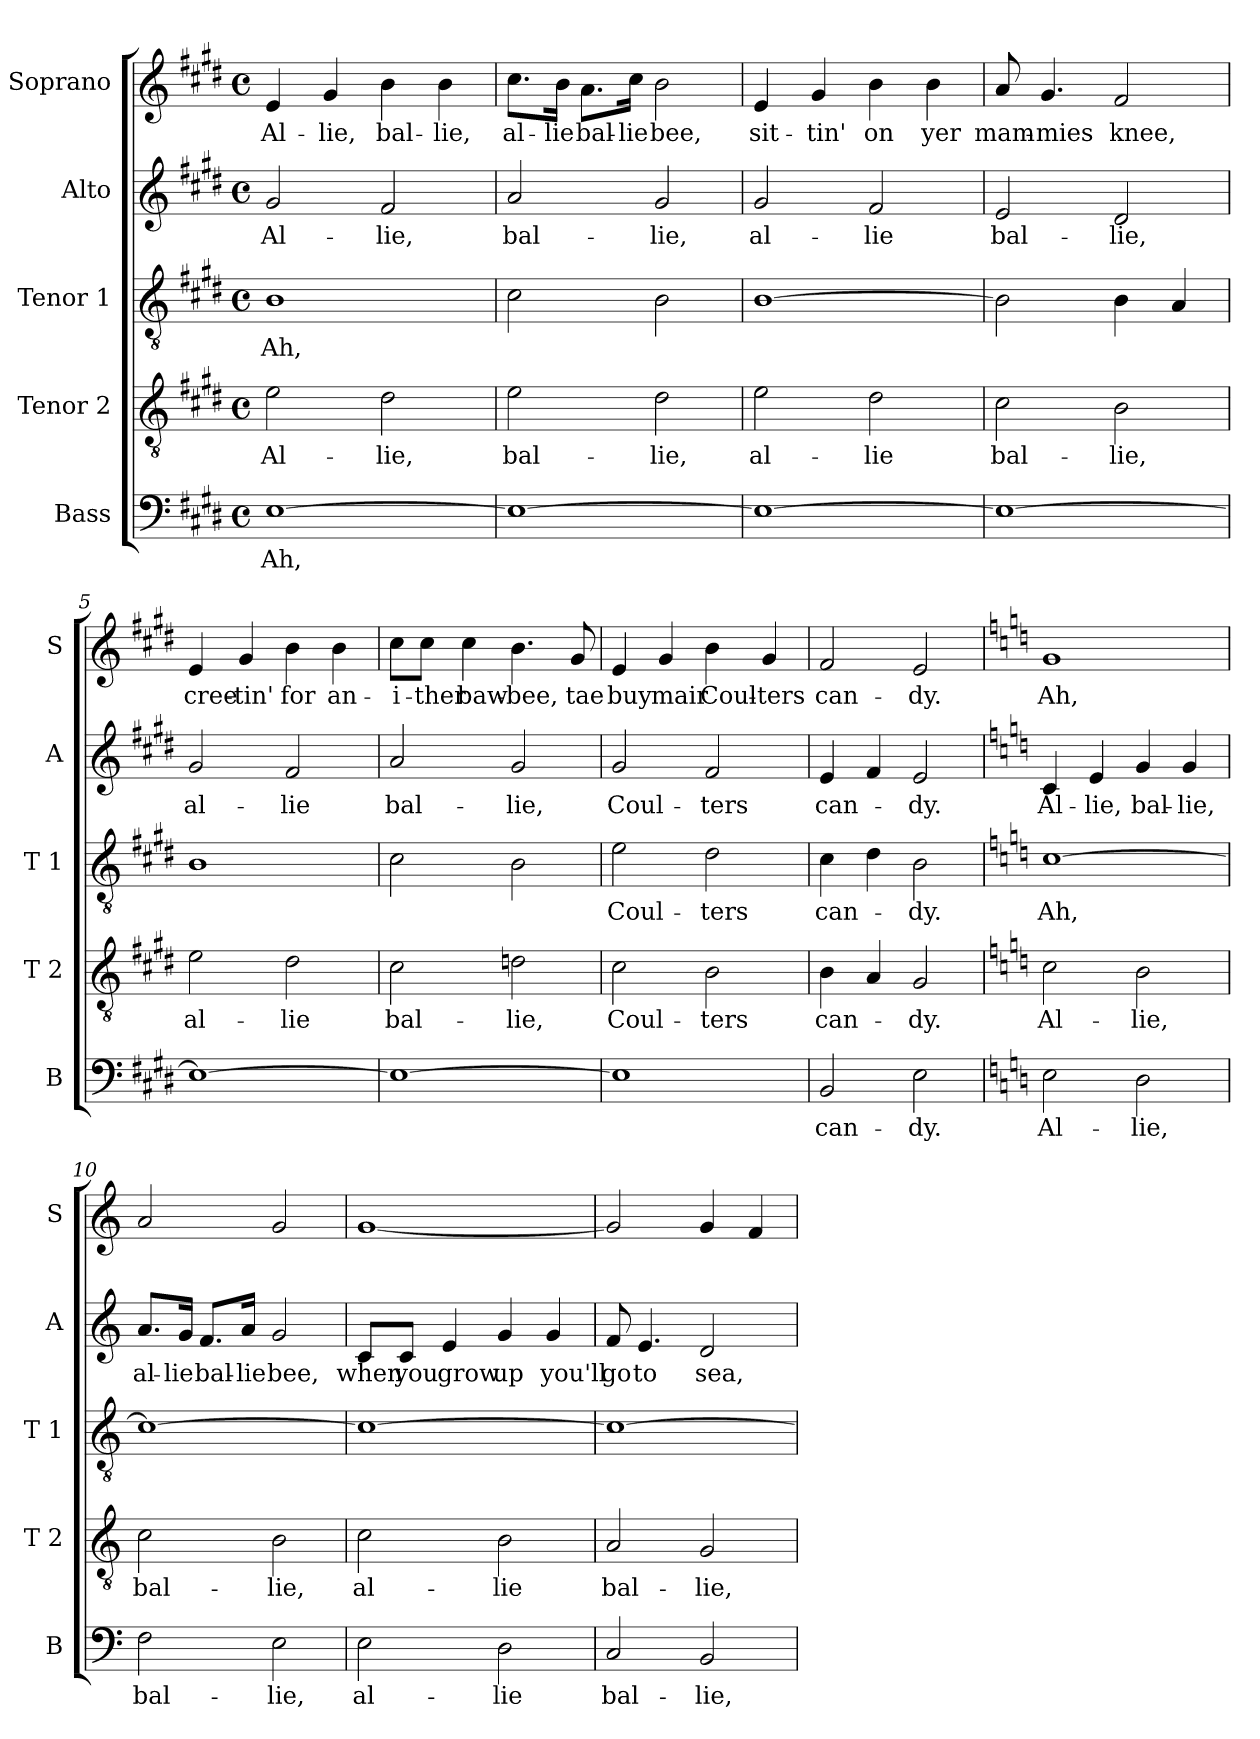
**kern	**text	**kern	**text	**kern	**text	**kern	**text	**kern	**text
*part5	*part5	*part4	*part4	*part3	*part3	*part2	*part2	*part1	*part1
*staff5	*staff5	*staff4	*staff4	*staff3	*staff3	*staff2	*staff2	*staff1	*staff1
*I"Bass	*	*I"Tenor 2	*	*I"Tenor 1	*	*I"Alto	*	*I"Soprano	*
*I'B	*	*I'T 2	*	*I'T 1	*	*I'A	*	*I'S	*
*clefF4	*	*clefGv2	*	*clefGv2	*	*clefG2	*	*clefG2	*
*k[f#c#g#d#]	*	*k[f#c#g#d#]	*	*k[f#c#g#d#]	*	*k[f#c#g#d#]	*	*k[f#c#g#d#]	*
*E:	*	*E:	*	*E:	*	*E:	*	*E:	*
*M4/4	*	*M4/4	*	*M4/4	*	*M4/4	*	*M4/4	*
*met(c)	*	*met(c)	*	*met(c)	*	*met(c)	*	*met(c)	*
=1	=1	=1	=1	=1	=1	=1	=1	=1	=1
!	!LO:LY:b	!	!LO:LY:b	!	!LO:LY:b	!	!LO:LY:b	!	!LO:LY:b
[1E	Ah,	2e\	Al-	1B	Ah,	2g#/	Al-	4e/	Al-
!	!	!	!	!	!	!	!	!	!LO:LY:b
.	.	.	.	.	.	.	.	4g#/	-lie,
!	!	!	!LO:LY:b	!	!	!	!LO:LY:b	!	!LO:LY:b
.	.	2d#\	-lie,	.	.	2f#/	-lie,	4b\	bal-
!	!	!	!	!	!	!	!	!	!LO:LY:b
.	.	.	.	.	.	.	.	4b\	-lie,
=2	=2	=2	=2	=2	=2	=2	=2	=2	=2
!	!	!	!LO:LY:b	!	!	!	!LO:LY:b	!	!LO:LY:b
1E_	.	2e\	bal-	2c#\	.	2a/	bal-	8.cc#\L	al-
!	!	!	!	!	!	!	!	!	!LO:LY:b
.	.	.	.	.	.	.	.	16b\Jk	-lie
!	!	!	!	!	!	!	!	!	!LO:LY:b
.	.	.	.	.	.	.	.	8.a\L	bal-
!	!	!	!	!	!	!	!	!	!LO:LY:b
.	.	.	.	.	.	.	.	16cc#\Jk	-lie
!	!	!	!LO:LY:b	!	!	!	!LO:LY:b	!	!LO:LY:b
.	.	2d#\	-lie,	2B\	.	2g#/	-lie,	2b\	bee,
=3	=3	=3	=3	=3	=3	=3	=3	=3	=3
!	!	!	!LO:LY:b	!	!	!	!LO:LY:b	!	!LO:LY:b
1E_	.	2e\	al-	[1B	.	2g#/	al-	4e/	sit-
!	!	!	!	!	!	!	!	!	!LO:LY:b
.	.	.	.	.	.	.	.	4g#/	-tin'
!	!	!	!LO:LY:b	!	!	!	!LO:LY:b	!	!LO:LY:b
.	.	2d#\	-lie	.	.	2f#/	-lie	4b\	on
!	!	!	!	!	!	!	!	!	!LO:LY:b
.	.	.	.	.	.	.	.	4b\	yer
=4	=4	=4	=4	=4	=4	=4	=4	=4	=4
!	!	!	!LO:LY:b	!	!	!	!LO:LY:b	!	!LO:LY:b
1E_	.	2c#\	bal-	2B\]	.	2e/	bal-	8a/	mam-
!	!	!	!	!	!	!	!	!	!LO:LY:b
.	.	.	.	.	.	.	.	4.g#/	-mies
!	!	!	!LO:LY:b	!	!	!	!LO:LY:b	!	!LO:LY:b
.	.	2B\	-lie,	4B\	.	2d#/	-lie,	2f#/	knee,
.	.	.	.	4A/	.	.	.	.	.
!!LO:LB:g=z
=5	=5	=5	=5	=5	=5	=5	=5	=5	=5
!	!	!	!LO:LY:b	!	!	!	!LO:LY:b	!	!LO:LY:b
1E_	.	2e\	al-	1B	.	2g#/	al-	4e/	cree-
!	!	!	!	!	!	!	!	!	!LO:LY:b
.	.	.	.	.	.	.	.	4g#/	-tin'
!	!	!	!LO:LY:b	!	!	!	!LO:LY:b	!	!LO:LY:b
.	.	2d#\	-lie	.	.	2f#/	-lie	4b\	for
!	!	!	!	!	!	!	!	!	!LO:LY:b
.	.	.	.	.	.	.	.	4b\	an-
=6	=6	=6	=6	=6	=6	=6	=6	=6	=6
!	!	!	!LO:LY:b	!	!	!	!LO:LY:b	!	!LO:LY:b
1E_	.	2c#\	bal-	2c#\	.	2a/	bal-	8cc#\L	-i-
!	!	!	!	!	!	!	!	!	!LO:LY:b
.	.	.	.	.	.	.	.	8cc#\J	-ther
!	!	!	!	!	!	!	!	!	!LO:LY:b
.	.	.	.	.	.	.	.	4cc#\	baw-
!	!	!	!LO:LY:b	!	!	!	!LO:LY:b	!	!LO:LY:b
.	.	2dn\	-lie,	2B\	.	2g#/	-lie,	4.b\	-bee,
!	!	!	!	!	!	!	!	!	!LO:LY:b
.	.	.	.	.	.	.	.	8g#/	tae
=7	=7	=7	=7	=7	=7	=7	=7	=7	=7
!	!	!	!LO:LY:b	!	!LO:LY:b	!	!LO:LY:b	!	!LO:LY:b
1E]	.	2c#\	Coul-	2e\	Coul-	2g#/	Coul-	4e/	buy
!	!	!	!	!	!	!	!	!	!LO:LY:b
.	.	.	.	.	.	.	.	4g#/	mair
!	!	!	!LO:LY:b	!	!LO:LY:b	!	!LO:LY:b	!	!LO:LY:b
.	.	2B\	-ters	2d#\	-ters	2f#/	-ters	4b\	Coul-
!	!	!	!	!	!	!	!	!	!LO:LY:b
.	.	.	.	.	.	.	.	4g#/	-ters
=8	=8	=8	=8	=8	=8	=8	=8	=8	=8
!	!LO:LY:b	!	!LO:LY:b	!	!LO:LY:b	!	!LO:LY:b	!	!LO:LY:b
2BB/	can-	4B\	can-	4c#\	can-	4e/	can-	2f#/	can-
.	.	4A/	.	4d#\	.	4f#/	.	.	.
!	!LO:LY:b	!	!LO:LY:b	!	!LO:LY:b	!	!LO:LY:b	!	!LO:LY:b
2E\	-dy.	2G#/	-dy.	2B\	-dy.	2e/	-dy.	2e/	-dy.
!!LO:LB:g=z
=9	=9	=9	=9	=9	=9	=9	=9	=9	=9
*k[]	*	*k[]	*	*k[]	*	*k[]	*	*k[]	*
*C:	*	*C:	*	*C:	*	*C:	*	*C:	*
!	!LO:LY:b	!	!LO:LY:b	!	!LO:LY:b	!	!LO:LY:b	!	!LO:LY:b
2E\	Al-	2c\	Al-	[1c	Ah,	4c/	Al-	1g	Ah,
!	!	!	!	!	!	!	!LO:LY:b	!	!
.	.	.	.	.	.	4e/	-lie,	.	.
!	!LO:LY:b	!	!LO:LY:b	!	!	!	!LO:LY:b	!	!
2D\	-lie,	2B\	-lie,	.	.	4g/	bal-	.	.
!	!	!	!	!	!	!	!LO:LY:b	!	!
.	.	.	.	.	.	4g/	-lie,	.	.
=10	=10	=10	=10	=10	=10	=10	=10	=10	=10
!	!LO:LY:b	!	!LO:LY:b	!	!	!	!LO:LY:b	!	!
2F\	bal-	2c\	bal-	1c_	.	8.a/L	al-	2a/	.
!	!	!	!	!	!	!	!LO:LY:b	!	!
.	.	.	.	.	.	16g/Jk	-lie	.	.
!	!	!	!	!	!	!	!LO:LY:b	!	!
.	.	.	.	.	.	8.f/L	bal-	.	.
!	!	!	!	!	!	!	!LO:LY:b	!	!
.	.	.	.	.	.	16a/Jk	-lie	.	.
!	!LO:LY:b	!	!LO:LY:b	!	!	!	!LO:LY:b	!	!
2E\	-lie,	2B\	-lie,	.	.	2g/	bee,	2g/	.
=11	=11	=11	=11	=11	=11	=11	=11	=11	=11
!	!LO:LY:b	!	!LO:LY:b	!	!	!	!LO:LY:b	!	!
2E\	al-	2c\	al-	1c_	.	8c/L	when	[1g	.
!	!	!	!	!	!	!	!LO:LY:b	!	!
.	.	.	.	.	.	8c/J	you	.	.
!	!	!	!	!	!	!	!LO:LY:b	!	!
.	.	.	.	.	.	4e/	grow	.	.
!	!LO:LY:b	!	!LO:LY:b	!	!	!	!LO:LY:b	!	!
2D\	-lie	2B\	-lie	.	.	4g/	up	.	.
!	!	!	!	!	!	!	!LO:LY:b	!	!
.	.	.	.	.	.	4g/	you'll	.	.
=12	=12	=12	=12	=12	=12	=12	=12	=12	=12
!	!LO:LY:b	!	!LO:LY:b	!	!	!	!LO:LY:b	!	!
2C/	bal-	2A/	bal-	1c_	.	8f/	go	2g/]	.
!	!	!	!	!	!	!	!LO:LY:b	!	!
.	.	.	.	.	.	4.e/	to	.	.
!	!LO:LY:b	!	!LO:LY:b	!	!	!	!LO:LY:b	!	!
2BB/	-lie,	2G/	-lie,	.	.	2d/	sea,	4g/	.
.	.	.	.	.	.	.	.	4f/	.
=	=	=	=	=	=	=	=	=	=
*-	*-	*-	*-	*-	*-	*-	*-	*-	*-
